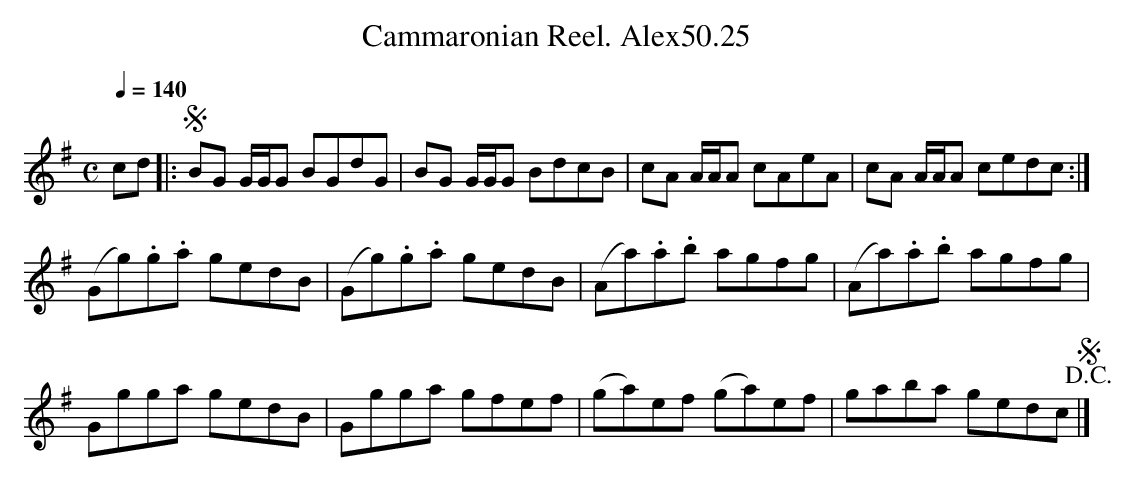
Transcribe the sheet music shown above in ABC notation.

X:1
T:Cammaronian Reel. Alex50.25
M:C
L:1/8
Q:1/4=140
K:G
cd|:!segno!BG G/G/G BGdG|BG G/G/G BdcB|cA A/A/A cAeA|cA A/A/A cedc:|
(Gg).g.a gedB|(Gg).g.a gedB|(Aa).a.b agfg|(Aa).a.b agfg|
Ggga gedB|Ggga gfef|(ga)ef (ga)ef|gaba gedc!D.C.!!segno!|]
